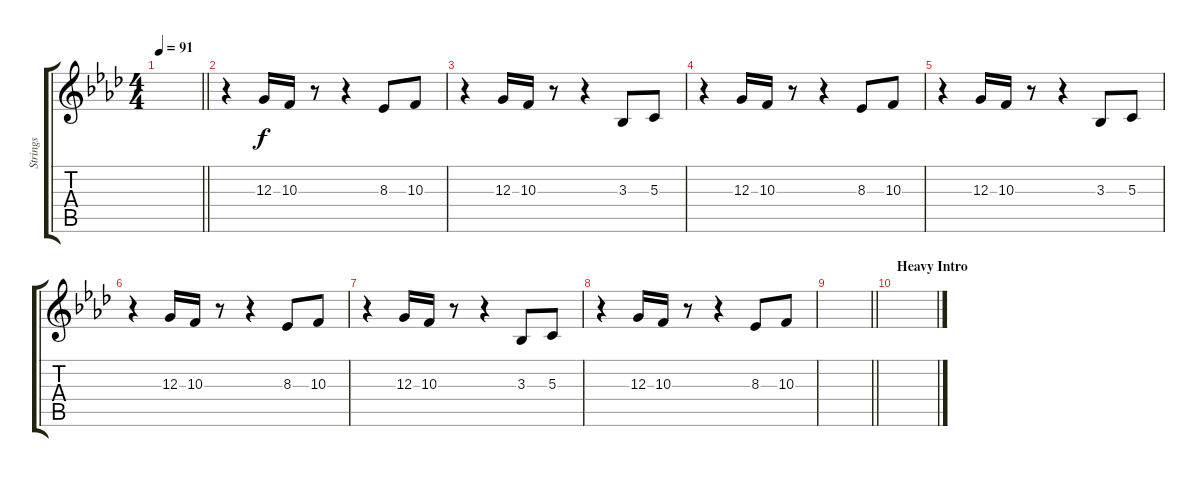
\track ("Strings" "Strings") {instrument stringensemble1}
\staff {score tabs}
\tuning (E4 B3 G3 D3 A2 E2) {hide}
\ts (4 4)
\tempo 91
\clef g2
\barLineRight lightlight
\ks fminor
|
\section ("" " ")
r.4{volume 8} 12.3.16 10.3.16 r.8 r.4 8.3.8 10.3.8 |
r.4 12.3.16 10.3.16 r.8 r.4 3.3.8 5.3.8 |
r.4{volume 8} 12.3.16 10.3.16 r.8 r.4 8.3.8 10.3.8 |
r.4 12.3.16 10.3.16 r.8 r.4 3.3.8 5.3.8 |
r.4{volume 8} 12.3.16 10.3.16 r.8 r.4 8.3.8 10.3.8 |
r.4 12.3.16 10.3.16 r.8 r.4 3.3.8 5.3.8 |
r.4{volume 8} 12.3.16 10.3.16 r.8 r.4 8.3.8 10.3.8 |
\barLineRight lightlight
|
\section ("" "Heavy Intro")
